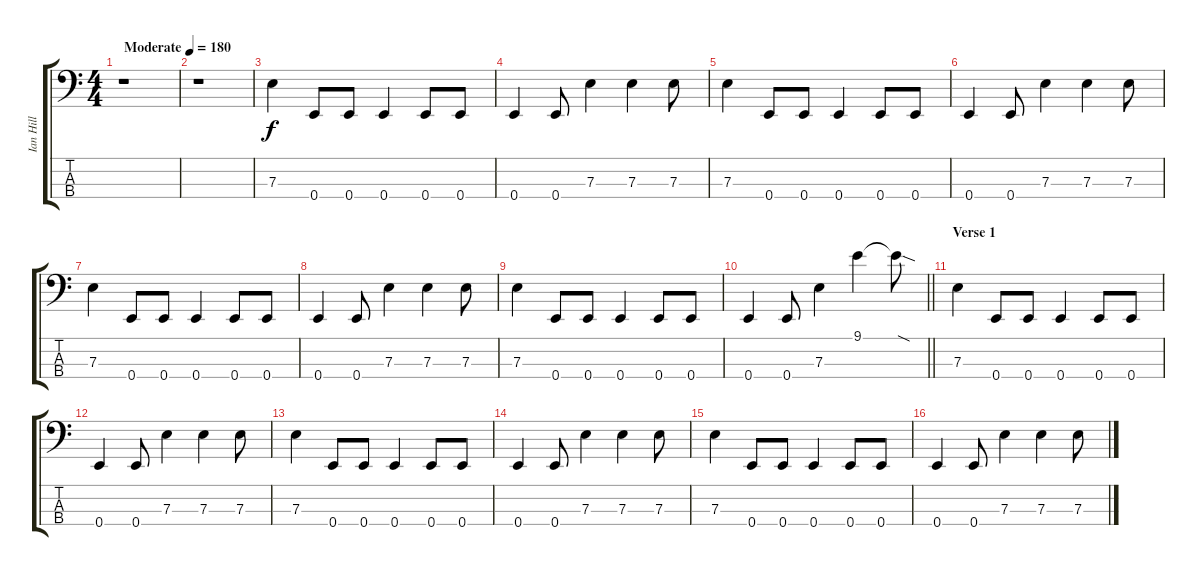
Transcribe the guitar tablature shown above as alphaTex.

\track ("Ian Hill" "Ian Hill") {instrument electricbasspick}
\staff {score tabs}
\tuning (G2 D2 A1 E1) {hide}
\ts (4 4)
\tempo (180 "Moderate")
\clef f4
\ks c
r.1{dy f instrument electricbasspick} |
r.1 |
7.3.4 0.4.8 0.4.8 0.4.4 0.4.8 0.4.8 |
0.4.4 0.4.8 7.3.4 7.3.4 7.3.8 |
7.3.4 0.4.8 0.4.8 0.4.4 0.4.8 0.4.8 |
0.4.4 0.4.8 7.3.4 7.3.4 7.3.8 |
7.3.4 0.4.8 0.4.8 0.4.4 0.4.8 0.4.8 |
0.4.4 0.4.8 7.3.4 7.3.4 7.3.8 |
7.3.4 0.4.8 0.4.8 0.4.4 0.4.8 0.4.8 |
\barLineRight lightlight
0.4.4 0.4.8 7.3.4 9.1.4 9.1{sod t}.8 |
\section ("" "Verse 1")
7.3.4 0.4.8 0.4.8 0.4.4 0.4.8 0.4.8 |
0.4.4 0.4.8 7.3.4 7.3.4 7.3.8 |
7.3.4 0.4.8 0.4.8 0.4.4 0.4.8 0.4.8 |
0.4.4 0.4.8 7.3.4 7.3.4 7.3.8 |
7.3.4 0.4.8 0.4.8 0.4.4 0.4.8 0.4.8 |
0.4.4 0.4.8 7.3.4 7.3.4 7.3.8
